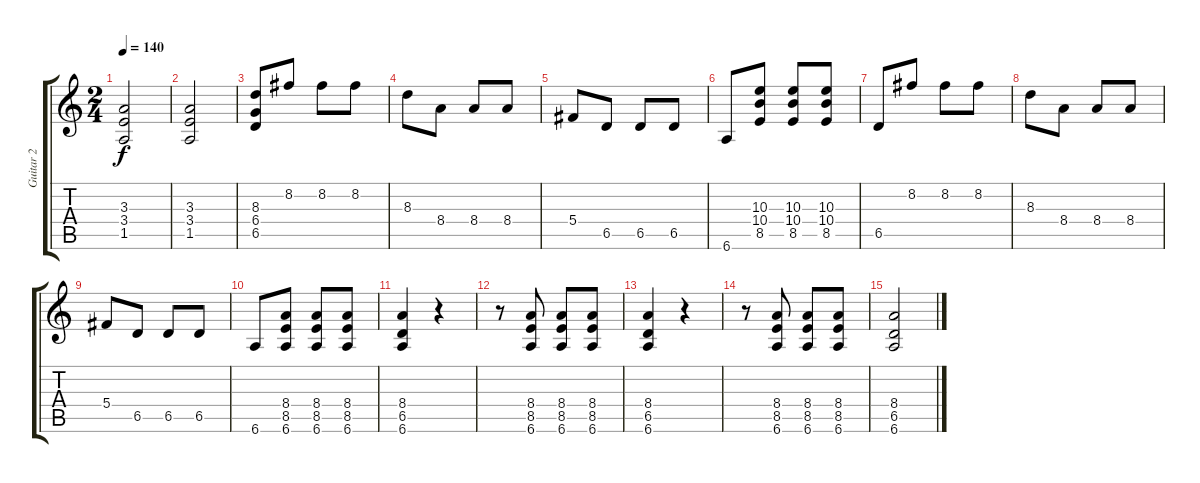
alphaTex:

\track ("Guitar 2" "Guitar 2") {instrument distortionguitar}
\staff {score tabs}
\tuning (Eb4 Bb3 Gb3 Db3 Ab2 Eb2) {hide}
\ts (2 4)
\tempo 140
\clef g2
\ks c
(3.3 3.4 1.5).2{dy f} |
(3.3 3.4 1.5).2 |
(8.3 6.4 6.5).8 8.2.8 8.2.8 8.2.8 |
8.3.8 8.4.8 8.4.8 8.4.8 |
5.4.8 6.5.8 6.5.8 6.5.8 |
6.6.8 (10.3 10.4 8.5).8 (10.3 10.4 8.5).8 (10.3 10.4 8.5).8 |
6.5.8 8.2.8 8.2.8 8.2.8 |
8.3.8 8.4.8 8.4.8 8.4.8 |
5.4.8 6.5.8 6.5.8 6.5.8 |
6.6.8 (8.4 8.5 6.6).8 (8.4 8.5 6.6).8 (8.4 8.5 6.6).8 |
(8.4 6.5 6.6).4 r.4 |
r.8 (8.4 8.5 6.6).8 (8.4 8.5 6.6).8 (8.4 8.5 6.6).8 |
(8.4 6.5 6.6).4 r.4 |
r.8 (8.4 8.5 6.6).8 (8.4 8.5 6.6).8 (8.4 8.5 6.6).8 |
(8.4 6.5 6.6).2
